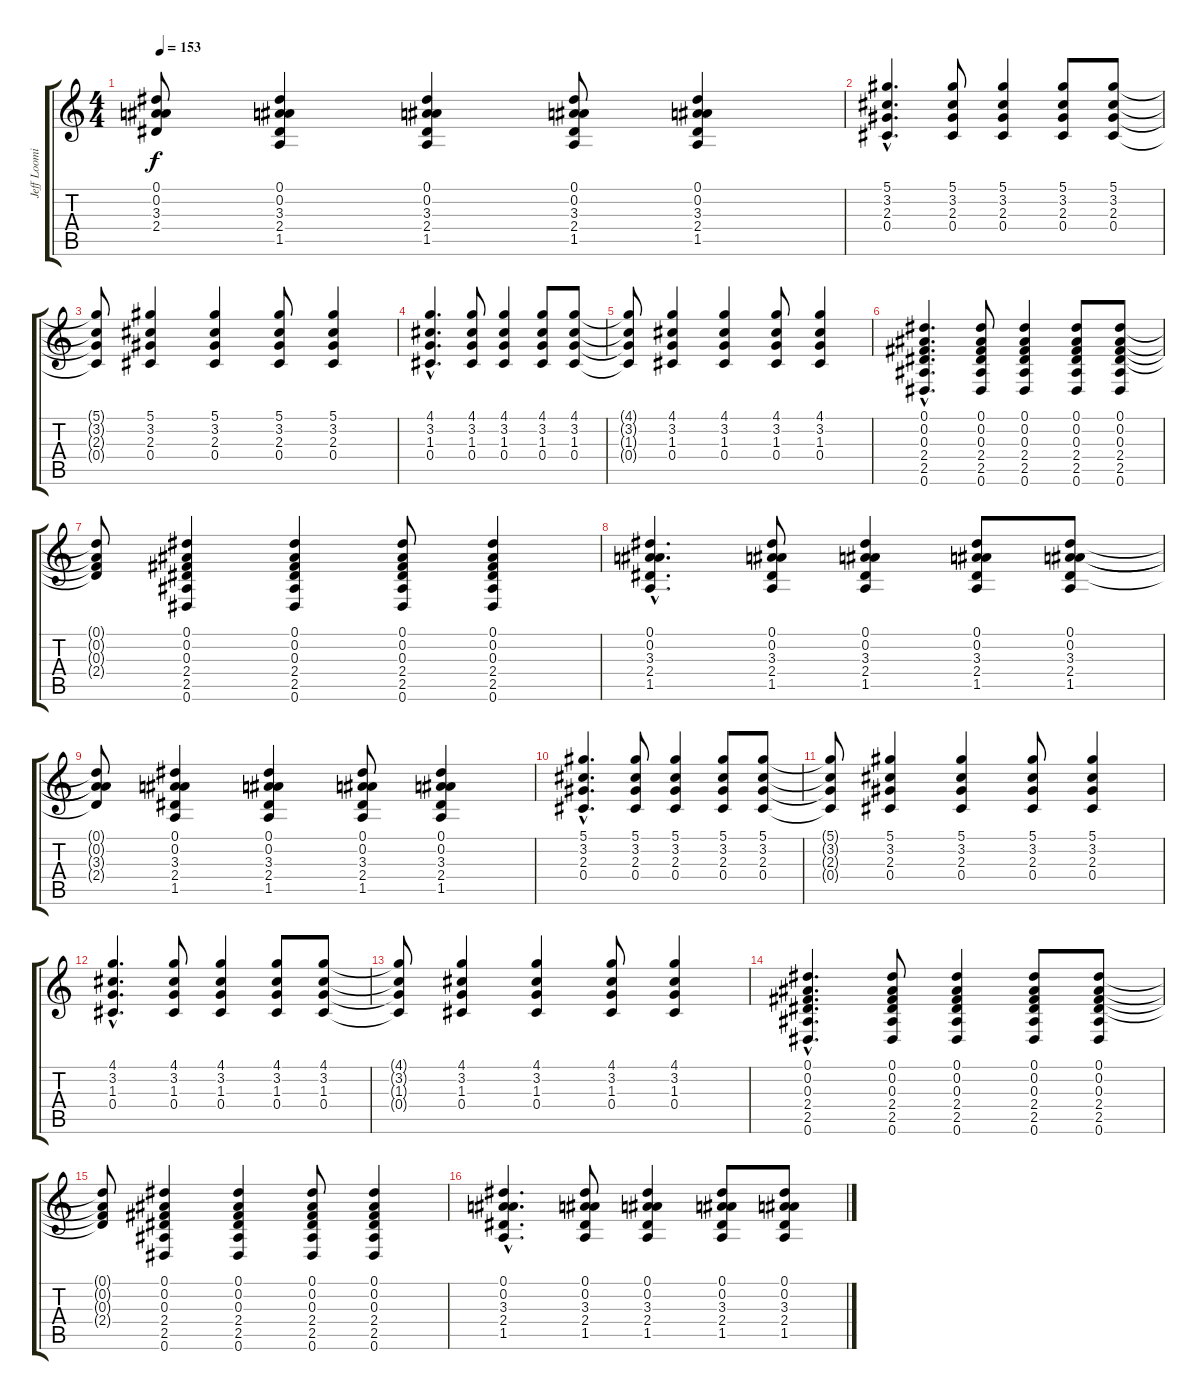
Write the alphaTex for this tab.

\track ("Jeff Loomis" "Jeff Loomi") {instrument acousticguitarsteel}
\staff {score tabs}
\tuning (Eb4 Bb3 Gb3 Db3 Ab2 Eb2) {hide}
\ts (4 4)
\tempo 153
\clef g2
\ks c
(0.1{t} 0.2{t} 3.3{t} 2.4{t}).8{dy f} (0.1 0.2 3.3 2.4 1.5).4 (0.1 0.2 3.3 2.4 1.5).4 (0.1 0.2 3.3 2.4 1.5).8 (0.1 0.2 3.3 2.4 1.5).4 |
(5.1{hac} 3.2{hac} 2.3{hac} 0.4{hac}).4{d} (5.1 3.2 2.3 0.4).8 (5.1 3.2 2.3 0.4).4 (5.1 3.2 2.3 0.4).8 (5.1 3.2 2.3 0.4).8 |
(5.1{t} 3.2{t} 2.3{t} 0.4{t}).8 (5.1 3.2 2.3 0.4).4 (5.1 3.2 2.3 0.4).4 (5.1 3.2 2.3 0.4).8 (5.1 3.2 2.3 0.4).4 |
(4.1{hac} 3.2{hac} 1.3{hac} 0.4{hac}).4{d} (4.1 3.2 1.3 0.4).8 (4.1 3.2 1.3 0.4).4 (4.1 3.2 1.3 0.4).8 (4.1 3.2 1.3 0.4).8 |
(4.1{t} 3.2{t} 1.3{t} 0.4{t}).8 (4.1 3.2 1.3 0.4).4 (4.1 3.2 1.3 0.4).4 (4.1 3.2 1.3 0.4).8 (4.1 3.2 1.3 0.4).4 |
(0.1{hac} 0.2{hac} 0.3{hac} 2.4{hac} 2.5{hac} 0.6{hac}).4{d} (0.1 0.2 0.3 2.4 2.5 0.6).8 (0.1 0.2 0.3 2.4 2.5 0.6).4 (0.1 0.2 0.3 2.4 2.5 0.6).8 (0.1 0.2 0.3 2.4 2.5 0.6).8 |
(0.1{t} 0.2{t} 0.3{t} 2.4{t}).8 (0.1 0.2 0.3 2.4 2.5 0.6).4 (0.1 0.2 0.3 2.4 2.5 0.6).4 (0.1 0.2 0.3 2.4 2.5 0.6).8 (0.1 0.2 0.3 2.4 2.5 0.6).4 |
(0.1{hac} 0.2{hac} 3.3{hac} 2.4{hac} 1.5{hac}).4{d} (0.1 0.2 3.3 2.4 1.5).8 (0.1 0.2 3.3 2.4 1.5).4 (0.1 0.2 3.3 2.4 1.5).8 (0.1 0.2 3.3 2.4 1.5).8 |
(0.1{t} 0.2{t} 3.3{t} 2.4{t}).8 (0.1 0.2 3.3 2.4 1.5).4 (0.1 0.2 3.3 2.4 1.5).4 (0.1 0.2 3.3 2.4 1.5).8 (0.1 0.2 3.3 2.4 1.5).4 |
(5.1{hac} 3.2{hac} 2.3{hac} 0.4{hac}).4{d} (5.1 3.2 2.3 0.4).8 (5.1 3.2 2.3 0.4).4 (5.1 3.2 2.3 0.4).8 (5.1 3.2 2.3 0.4).8 |
(5.1{t} 3.2{t} 2.3{t} 0.4{t}).8 (5.1 3.2 2.3 0.4).4 (5.1 3.2 2.3 0.4).4 (5.1 3.2 2.3 0.4).8 (5.1 3.2 2.3 0.4).4 |
(4.1{hac} 3.2{hac} 1.3{hac} 0.4{hac}).4{d} (4.1 3.2 1.3 0.4).8 (4.1 3.2 1.3 0.4).4 (4.1 3.2 1.3 0.4).8 (4.1 3.2 1.3 0.4).8 |
(4.1{t} 3.2{t} 1.3{t} 0.4{t}).8 (4.1 3.2 1.3 0.4).4 (4.1 3.2 1.3 0.4).4 (4.1 3.2 1.3 0.4).8 (4.1 3.2 1.3 0.4).4 |
(0.1{hac} 0.2{hac} 0.3{hac} 2.4{hac} 2.5{hac} 0.6{hac}).4{d} (0.1 0.2 0.3 2.4 2.5 0.6).8 (0.1 0.2 0.3 2.4 2.5 0.6).4 (0.1 0.2 0.3 2.4 2.5 0.6).8 (0.1 0.2 0.3 2.4 2.5 0.6).8 |
(0.1{t} 0.2{t} 0.3{t} 2.4{t}).8 (0.1 0.2 0.3 2.4 2.5 0.6).4 (0.1 0.2 0.3 2.4 2.5 0.6).4 (0.1 0.2 0.3 2.4 2.5 0.6).8 (0.1 0.2 0.3 2.4 2.5 0.6).4 |
(0.1{hac} 0.2{hac} 3.3{hac} 2.4{hac} 1.5{hac}).4{d} (0.1 0.2 3.3 2.4 1.5).8 (0.1 0.2 3.3 2.4 1.5).4 (0.1 0.2 3.3 2.4 1.5).8 (0.1 0.2 3.3 2.4 1.5).8
